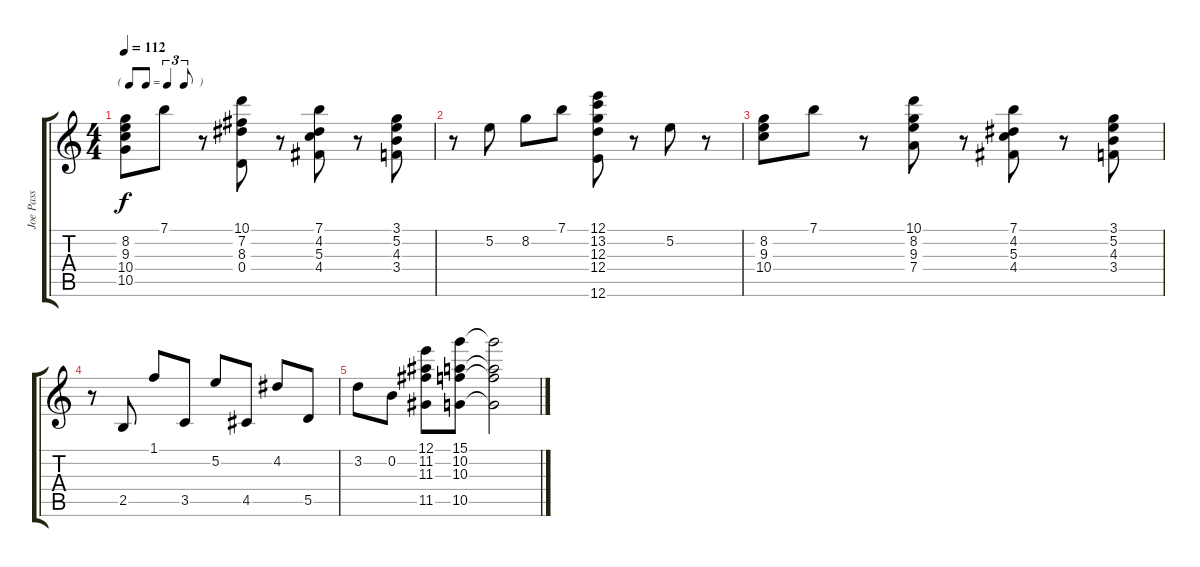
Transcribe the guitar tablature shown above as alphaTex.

\track ("Joe Pass" "Joe Pass") {instrument electricguitarjazz}
\staff {score tabs}
\tuning (E4 B3 G3 D3 A2 E2) {hide}
\ts (4 4)
\tf triplet8th
\tempo 112
\clef g2
\ks c
(8.2 9.3 10.4 10.5).8{dy f} 7.1.8 r.8 (10.1 7.2 8.3 0.4).8 r.8 (7.1 4.2 5.3 4.4).8 r.8 (3.1 5.2 4.3 3.4).8 |
r.8 5.2.8 8.2.8 7.1.8 (12.1 13.2 12.3 12.4 12.6).8 r.8 5.2.8 r.8 |
(8.2 9.3 10.4).8 7.1.8 r.8 (10.1 8.2 9.3 7.4).8 r.8 (7.1 4.2 5.3 4.4).8 r.8 (3.1 5.2 4.3 3.4).8 |
r.8 2.5.8 1.1.8 3.5.8 5.2.8 4.5.8 4.2.8 5.5.8 |
3.2.8 0.2.8 (12.1 11.2 11.3 11.5).8 (15.1 10.2 10.3 10.5).8 (15.1{t} 10.2{t} 10.3{t} 10.5{t}).2
